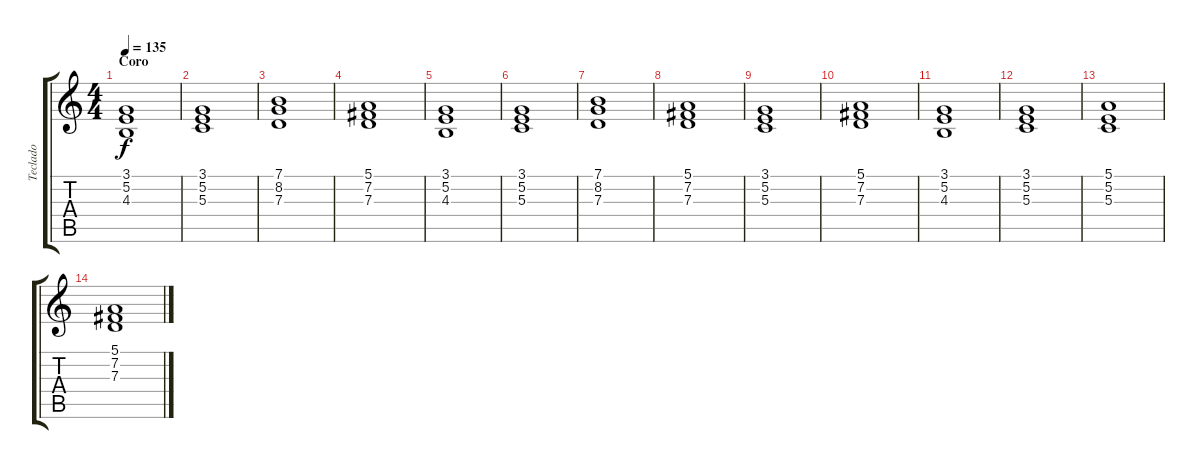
\track ("Teclado" "Teclado") {instrument stringensemble1}
\staff {score tabs}
\tuning (E4 B3 G3 D3 A2 E2) {hide}
\ts (4 4)
\section ("" "Coro")
\tempo 135
\clef g2
\ks c
(3.1 5.2 4.3).1{dy f} |
(3.1 5.2 5.3).1 |
(7.1 8.2 7.3).1 |
(5.1 7.2 7.3).1 |
(3.1 5.2 4.3).1 |
(3.1 5.2 5.3).1 |
(7.1 8.2 7.3).1 |
(5.1 7.2 7.3).1 |
(3.1 5.2 5.3).1 |
(5.1 7.2 7.3).1 |
(3.1 5.2 4.3).1 |
(3.1 5.2 5.3).1 |
(5.1 5.2 5.3).1 |
(5.1 7.2 7.3).1
